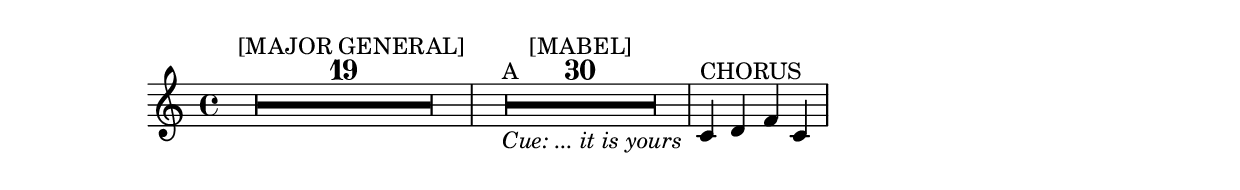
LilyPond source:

%% Do not edit this file; it is automatically
%% generated from LSR http://lsr.dsi.unimi.it
%% This file is in the public domain.
\version "2.13.16"

\header {
  lsrtags = "rhythms, text"

%% Translation of GIT committish: 1d589aa04c20d7711bf662618adbdd6d445db29d
texidoces = "
Los elementos de marcado aplicados a un silencio multicompás se
centran encima o debajo de éste.  Los elementos de marcado extensos
que se adjuntan a silencios multicompás no producen la expansión del
compás.  Para expandir un silencio multicompás de forma que quepa todo
el marcado, utilice un silencio de separación con un marcado aplicado
antes del silencio multicompás.

Observe que el silencio separador produce la inserción de un compás.
El texto aplicado a un siencio sparador de esta forma se alinea por la
izquierda a la posición en que la nota estaría situada dentro del
compás, pero si la longitud del compás está determinada por la
longitud del texto, éste aparecerá centrado.

"

doctitlees = "Marcado de silencios multicompás"

%% Translation of GIT committish: 0a868be38a775ecb1ef935b079000cebbc64de40
  texidocde = "Textbeschriftungen, die an Mehrtaktpausen gehängt wird,
wird über oder unter der Pause zentriert.  Lange Beschriftungen
lassen den Takt nicht breiter werden.  Um eine Mehrtaktpause einer
Beschriftung anzupassen, muss eine unsichtbare Pause mit der
Beschriftung direkt vor der Mehrtkatpause eingesetzt werden.

Man sollte beachten, dass unsichtbare Pausen automatische Taktstriche
nach sich ziehen.  Text, der an eine unsichtbare Pause gehänt wird,
ist links ausgerichtet an der Position, wo die Pause erscheinen
würde.  Wenn aber die Länge des Taktes durch die Länge des Textes
bestimmt wird, sieht es so aus, als ob der Text zentriert gesetzt
ist."

  doctitlede = "Textbeschriftung und Mehrtaktpausen"


%% Translation of GIT committish: 4da4307e396243a5a3bc33a0c2753acac92cb685
  texidocfr = "
Lorsque du texte est attaché à un silence multi-mesures, il sera centré
dans la mesure, au-dessus ou en dessous de la portée.  Afin d'étirer la
mesure dans le cas ou ce texte est relativement long, il suffit
d'insérer un silence invisible auquel on attache le texte en question,
avant le silence multi-mesures.

Rappelez-vous qu'un silence invisible génère une barre de mesure.  Le
texte attaché à ce silence invisible sera alors aligné sur la gauche de
là où serait positionnée la note.  Cependant, si la taille de la mesure
est déterminée par la longueur du texte, il apparaîtra comme centré.

"
  doctitlefr = "Ajout de texte à un silence multi-mesures"

  texidoc = "
Markups attached to a multi-measure rest will be centered above or
below it.  Long markups attached to multi-measure rests do not cause
the measure to expand.  To expand a multi-measure rest to fit the
markup, use a spacer rest with an attached markup before the
multi-measure rest.

Note that the spacer rest causes a bar line to be inserted.  Text
attached to a spacer rest in this way is left-aligned to the position
where the note would be placed in the measure, but if the measure
length is determined by the length of the text, the text will appear to
be centered.

"
  doctitle = "Multi-measure rest markup"
} % begin verbatim

\relative c' {
  \compressFullBarRests
  \textLengthOn
  s1*0^\markup { [MAJOR GENERAL] }
  R1*19
  s1*0_\markup { \italic { Cue: ... it is yours } }
  s1*0^\markup { A }
  R1*30^\markup { [MABEL] }
  \textLengthOff
  c4^\markup { CHORUS } d f c
}
